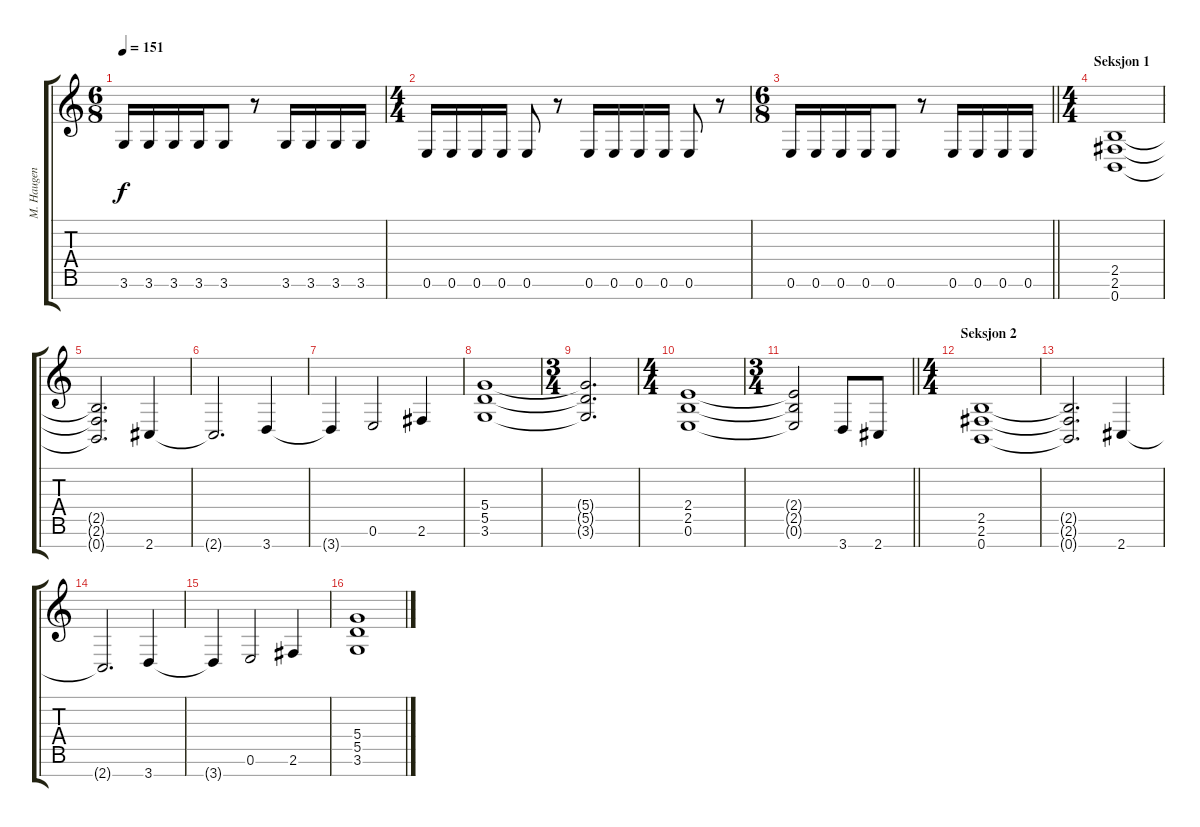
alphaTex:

\track ("M. Haugen" "M. Haugen") {instrument distortionguitar}
\staff {score tabs}
\tuning (E4 B3 G3 D3 A2 E2 B1) {hide}
\ts (6 8)
\tempo 151
\clef g2
\ks c
3.6.16{dy f} 3.6.16 3.6.16 3.6.16 3.6.8 r.8 3.6.16 3.6.16 3.6.16 3.6.16 |
\ts (4 4)
0.6.16 0.6.16 0.6.16 0.6.16 0.6.8 r.8 0.6.16 0.6.16 0.6.16 0.6.16 0.6.8 r.8 |
\ts (6 8)
\barLineRight lightlight
0.6.16 0.6.16 0.6.16 0.6.16 0.6.8 r.8 0.6.16 0.6.16 0.6.16 0.6.16 |
\ts (4 4)
\section ("" "Seksjon 1")
(2.5 2.6 0.7).1 |
(2.5{t} 2.6{t} 0.7{t}).2{d} 2.7.4 |
2.7{t}.2{d} 3.7.4 |
3.7{t}.4 0.6.2 2.6.4 |
(5.4 5.5 3.6).1 |
\ts (3 4)
(5.4{t} 5.5{t} 3.6{t}).2{d} |
\ts (4 4)
(2.4 2.5 0.6).1 |
\ts (3 4)
\barLineRight lightlight
(2.4{t} 2.5{t} 0.6{t}).2 3.7.8 2.7.8 |
\ts (4 4)
\section ("" "Seksjon 2")
(2.5 2.6 0.7).1 |
(2.5{t} 2.6{t} 0.7{t}).2{d} 2.7.4 |
2.7{t}.2{d} 3.7.4 |
3.7{t}.4 0.6.2 2.6.4 |
(5.4 5.5 3.6).1
